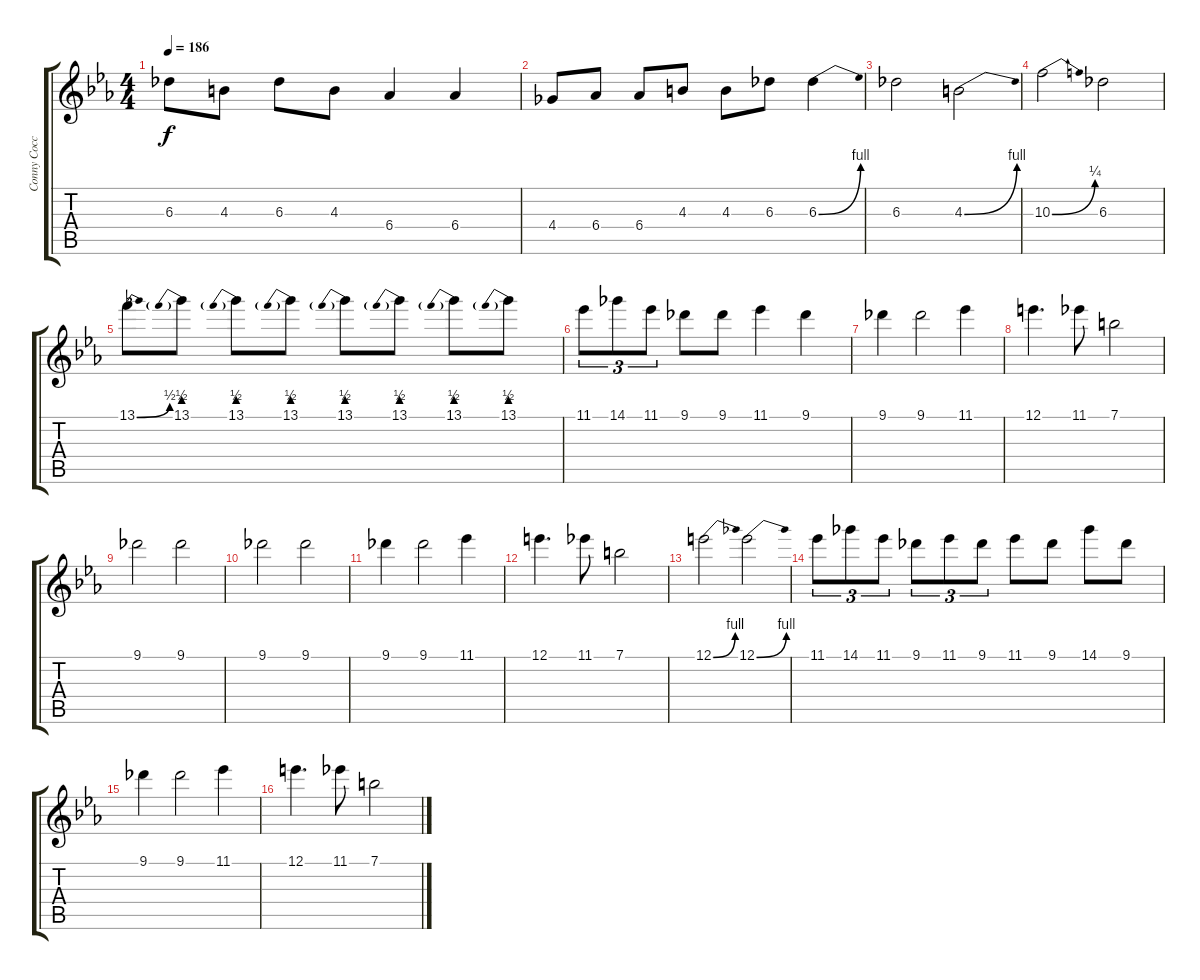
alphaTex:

\track ("Conny Cocc - Lead Guitar" "Conny Cocc") {instrument distortionguitar}
\staff {score tabs}
\tuning (E4 B3 G3 D3 A2 E2) {hide}
\ts (4 4)
\tempo 186
\clef g2
\ks eb
6.3.8{dy f} 4.3.8 6.3.8 4.3.8 6.4.4 6.4.4 |
4.4.8 6.4.8 6.4.8 4.3.8 4.3.8 6.3.8 6.3{be (bend 0 0 60 4)}.4 |
6.3.2 4.3{be (bend 0 0 60 4)}.2 |
10.3{be (bend 0 0 60 1)}.2 6.3.2 |
13.1{be (bend 0 0 60 2)}.8 13.1{be (prebend 0 2 60 2)}.8 13.1{be (prebend 0 2 60 2)}.8 13.1{be (prebend 0 2 60 2)}.8 13.1{be (prebend 0 2 60 2)}.8 13.1{be (prebend 0 2 60 2)}.8 13.1{be (prebend 0 2 60 2)}.8 13.1{be (prebend 0 2 60 2)}.8 |
11.1.8{tu (3 2)} 14.1.8{tu (3 2)} 11.1.8{tu (3 2)} 9.1.8 9.1.8 11.1.4 9.1.4 |
9.1.4 9.1.2 11.1.4 |
12.1.4{d} 11.1.8 7.1.2 |
9.1.2 9.1.2 |
9.1.2 9.1.2 |
9.1.4 9.1.2 11.1.4 |
12.1.4{d} 11.1.8 7.1.2 |
12.1{be (bend 0 0 60 4)}.2 12.1{be (bend 0 0 60 4)}.2 |
11.1.8{tu (3 2)} 14.1.8{tu (3 2)} 11.1.8{tu (3 2)} 9.1.8{tu (3 2)} 11.1.8{tu (3 2)} 9.1.8{tu (3 2)} 11.1.8 9.1.8 14.1.8 9.1.8 |
9.1.4 9.1.2 11.1.4 |
12.1.4{d} 11.1.8 7.1.2
